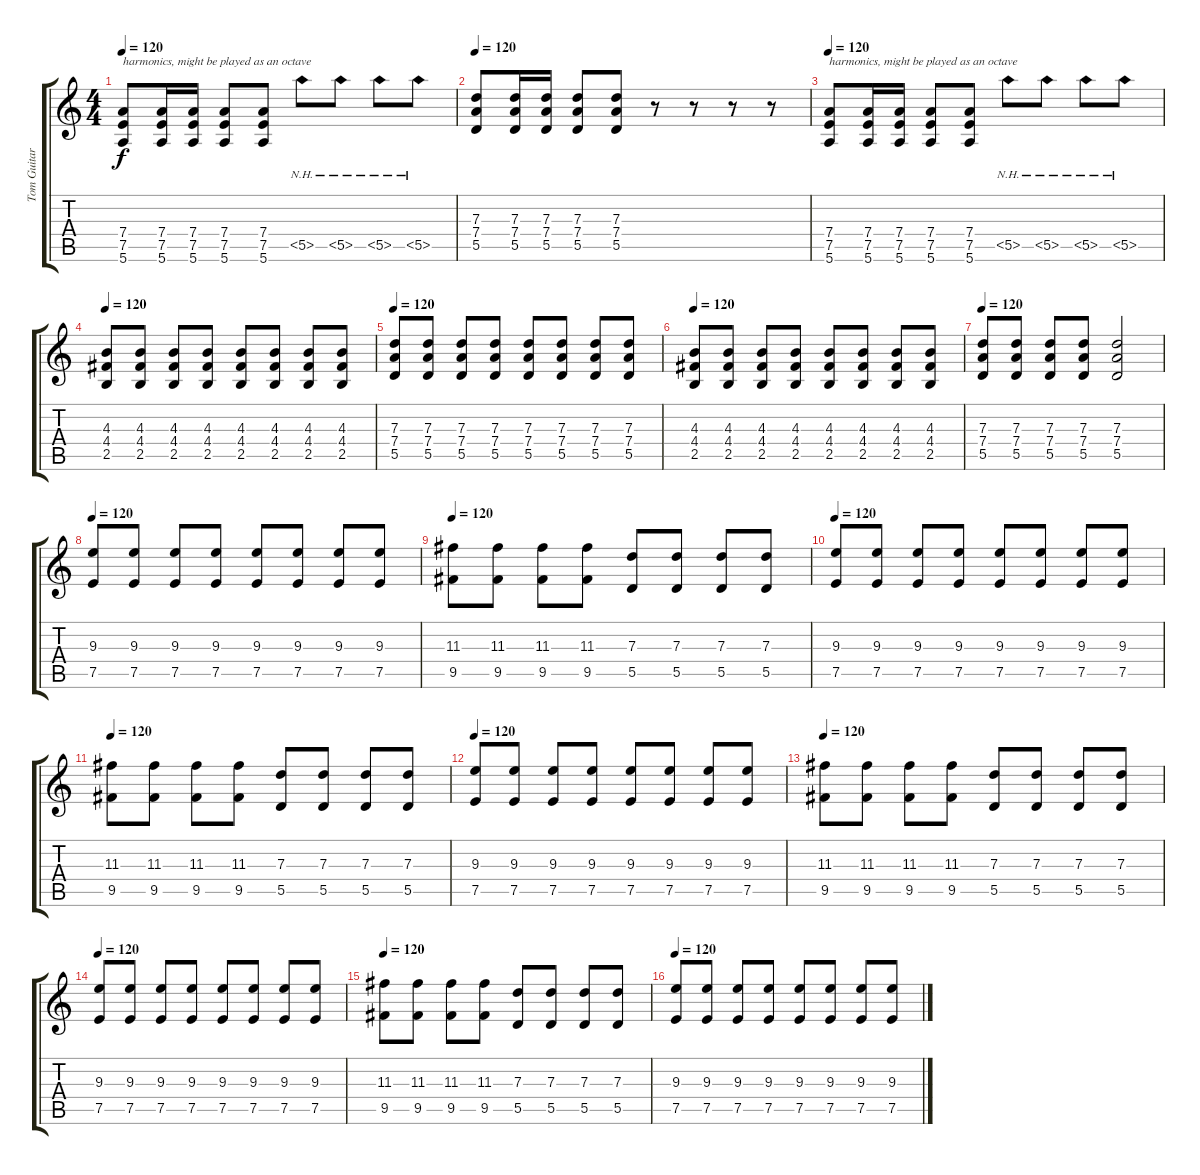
\track ("Tom Guitar 1" "Tom Guitar") {instrument distortionguitar}
\staff {score tabs}
\tuning (E4 B3 G3 D3 A2 E2) {hide}
\ts (4 4)
\tempo 120
\clef g2
\ks c
(7.4 7.5 5.6).8{txt "harmonics, might be played as an octave" dy f} (7.4 7.5 5.6).16 (7.4 7.5 5.6).16 (7.4 7.5 5.6).8 (7.4 7.5 5.6).8 5.5{nh}.8 5.5{nh}.8 5.5{nh}.8 5.5{nh}.8 |
\tempo 120
(7.3 7.4 5.5).8 (7.3 7.4 5.5).16 (7.3 7.4 5.5).16 (7.3 7.4 5.5).8 (7.3 7.4 5.5).8 r.8 r.8 r.8 r.8 |
\tempo 120
(7.4 7.5 5.6).8{txt "harmonics, might be played as an octave"} (7.4 7.5 5.6).16 (7.4 7.5 5.6).16 (7.4 7.5 5.6).8 (7.4 7.5 5.6).8 5.5{nh}.8 5.5{nh}.8 5.5{nh}.8 5.5{nh}.8 |
\tempo 120
(4.3 4.4 2.5).8 (4.3 4.4 2.5).8 (4.3 4.4 2.5).8 (4.3 4.4 2.5).8 (4.3 4.4 2.5).8 (4.3 4.4 2.5).8 (4.3 4.4 2.5).8 (4.3 4.4 2.5).8 |
\tempo 120
(7.3 7.4 5.5).8 (7.3 7.4 5.5).8 (7.3 7.4 5.5).8 (7.3 7.4 5.5).8 (7.3 7.4 5.5).8 (7.3 7.4 5.5).8 (7.3 7.4 5.5).8 (7.3 7.4 5.5).8 |
\tempo 120
(4.3 4.4 2.5).8 (4.3 4.4 2.5).8 (4.3 4.4 2.5).8 (4.3 4.4 2.5).8 (4.3 4.4 2.5).8 (4.3 4.4 2.5).8 (4.3 4.4 2.5).8 (4.3 4.4 2.5).8 |
\tempo 120
(7.3 7.4 5.5).8 (7.3 7.4 5.5).8 (7.3 7.4 5.5).8 (7.3 7.4 5.5).8 (7.3 7.4 5.5).2 |
\tempo 120
(9.3 7.5).8{instrument electricguitarclean} (9.3 7.5).8 (9.3 7.5).8 (9.3 7.5).8 (9.3 7.5).8 (9.3 7.5).8 (9.3 7.5).8 (9.3 7.5).8 |
\tempo 120
(11.3 9.5).8 (11.3 9.5).8 (11.3 9.5).8 (11.3 9.5).8 (7.3 5.5).8 (7.3 5.5).8 (7.3 5.5).8 (7.3 5.5).8 |
\tempo 120
(9.3 7.5).8{instrument electricguitarclean} (9.3 7.5).8 (9.3 7.5).8 (9.3 7.5).8 (9.3 7.5).8 (9.3 7.5).8 (9.3 7.5).8 (9.3 7.5).8 |
\tempo 120
(11.3 9.5).8 (11.3 9.5).8 (11.3 9.5).8 (11.3 9.5).8 (7.3 5.5).8 (7.3 5.5).8 (7.3 5.5).8 (7.3 5.5).8 |
\tempo 120
(9.3 7.5).8{instrument electricguitarclean} (9.3 7.5).8 (9.3 7.5).8 (9.3 7.5).8 (9.3 7.5).8 (9.3 7.5).8 (9.3 7.5).8 (9.3 7.5).8 |
\tempo 120
(11.3 9.5).8 (11.3 9.5).8 (11.3 9.5).8 (11.3 9.5).8 (7.3 5.5).8 (7.3 5.5).8 (7.3 5.5).8 (7.3 5.5).8 |
\tempo 120
(9.3 7.5).8{instrument electricguitarclean} (9.3 7.5).8 (9.3 7.5).8 (9.3 7.5).8 (9.3 7.5).8 (9.3 7.5).8 (9.3 7.5).8 (9.3 7.5).8 |
\tempo 120
(11.3 9.5).8 (11.3 9.5).8 (11.3 9.5).8 (11.3 9.5).8 (7.3 5.5).8 (7.3 5.5).8 (7.3 5.5).8 (7.3 5.5).8 |
\tempo 120
(9.3 7.5).8{instrument electricguitarclean} (9.3 7.5).8 (9.3 7.5).8 (9.3 7.5).8 (9.3 7.5).8 (9.3 7.5).8 (9.3 7.5).8 (9.3 7.5).8
